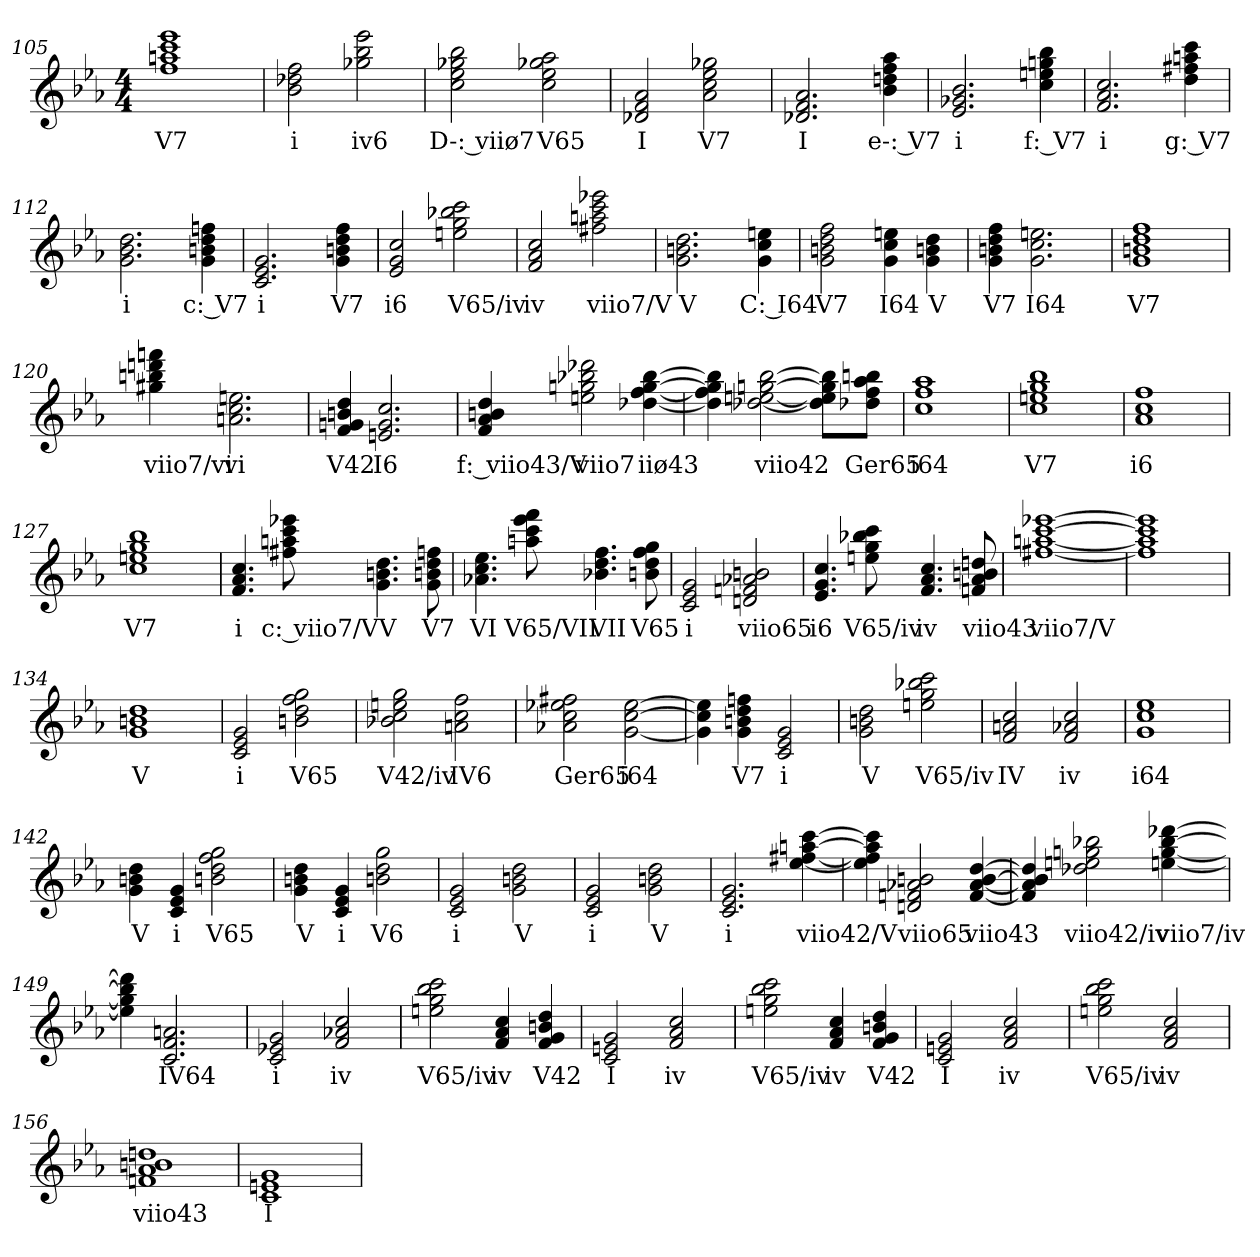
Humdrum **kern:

**kern	**text
*part1	*part1
*staff1	*staff1
*k[b-e-a-]	*
*c:	*
*M4/4	*
=105	=105
1ff 1aan 1ccc 1eee-	V7
=106	=106
2b- 2dd-X 2ff	i
2gg-X 2bb- 2eee-	iv6
=107	=107
2cc 2ee- 2gg-X 2bb-	D-: viiø7
2cc 2ee- 2gg-X 2aa-	V65
=108	=108
2d-X 2f 2a-	I
2a- 2cc 2ee- 2gg-X	V7
=109	=109
2.d-X 2.f 2.a-	I
4b- 4ddn 4ff 4aa-	e-: V7
=110	=110
2.e- 2.g-X 2.b-	i
4cc 4een 4ggn 4bb-	f: V7
=111	=111
2.f 2.a- 2.cc	i
4dd 4ff#X 4aan 4ccc	g: V7
=112	=112
2.g 2.b- 2.dd	i
4g 4bn 4dd 4ffn	c: V7
=113	=113
2.c 2.e- 2.g	i
4g 4bn 4dd 4ff	V7
=114	=114
2e- 2g 2cc	i6
2een 2gg 2bb-X 2ccc	V65/iv
=115	=115
2f 2a- 2cc	iv
2ff#X 2aan 2ccc 2eee-X	viio7/V
=116	=116
2.g 2.bn 2.dd	V
4g 4cc 4een	C: I64
=117	=117
2g 2bn 2dd 2ff	V7
4g 4cc 4een	I64
4g 4bn 4dd	V
=118	=118
4g 4bn 4dd 4ff	V7
2.g 2.cc 2.een	I64
=119	=119
1g 1bn 1dd 1ff	V7
=120	=120
4gg#X 4bbn 4dddn 4fffn	viio7/vi
2.an 2.cc 2.een	vi
=121	=121
4f 4gn 4bn 4dd	V42
2.en 2.g 2.cc	I6
=122	=122
4f 4a- 4bn 4dd	f: viio43/V
2een 2ggn 2bb-X 2ddd-X	viio7
[4dd-X [4ff [4gg [4bb-	iiø43
=123	=123
4dd-] 4ff] 4gg] 4bb-]	.
[2dd-X [2een [2ggn [2bb-	viio42
8dd-] 8ee] 8gg] 8bb-]L	.
8dd-X 8ff 8aa- 8bbnJ	Ger65
=124	=124
1cc 1ff 1aa-	i64
=125	=125
1cc 1een 1gg 1bb-	V7
=126	=126
1a- 1cc 1ff	i6
=127	=127
1cc 1een 1gg 1bb-	V7
=128	=128
4.f 4.a- 4.cc	i
8ff#X 8aan 8ccc 8eee-X	c: viio7/V
4.g 4.bn 4.dd	V
8g 8bn 8dd 8ffn	V7
=129	=129
4.a-X 4.cc 4.ee-	VI
8aan 8ccc 8eee- 8fff	V65/VII
4.b-X 4.dd 4.ff	VII
8bn 8dd 8ff 8gg	V65
=130	=130
2c 2e- 2g	i
2dn 2fn 2a-X 2bn	viio65
=131	=131
4.e- 4.g 4.cc	i6
8een 8gg 8bb-X 8ccc	V65/iv
4.f 4.a- 4.cc	iv
8fn 8a- 8bn 8ddn	viio43
=132	=132
[1ff#X [1aan [1ccc [1eee-X	viio7/V
=133	=133
1ff#] 1aa] 1ccc] 1eee-]	.
=134	=134
1g 1bn 1dd	V
=135	=135
2c 2e- 2g	i
2bn 2dd 2ff 2gg	V65
=136	=136
2b-X 2cc 2een 2gg	V42/iv
2an 2cc 2ff	IV6
=137	=137
2a-X 2cc 2ee-X 2ff#X	Ger65
[2g [2cc [2ee-	i64
=138	=138
4g] 4cc] 4ee-]	.
4g 4bn 4dd 4ffn	V7
2c 2e- 2g	i
=139	=139
2g 2bn 2dd	V
2een 2gg 2bb-X 2ccc	V65/iv
=140	=140
2f 2an 2cc	IV
2f 2a-X 2cc	iv
=141	=141
1g 1cc 1ee-	i64
=142	=142
4g 4bn 4dd	V
4c 4e- 4g	i
2bn 2dd 2ff 2gg	V65
=143	=143
4g 4bn 4dd	V
4c 4e- 4g	i
2bn 2dd 2gg	V6
=144	=144
2c 2e- 2g	i
2g 2bn 2dd	V
=145	=145
2c 2e- 2g	i
2g 2bn 2dd	V
=146	=146
2.c 2.e- 2.g	i
[4ee- [4ff#X [4aan [4ccc	viio42/V
=147	=147
4ee-] 4ff#] 4aa] 4ccc]	.
2dn 2fn 2a-X 2bn	viio65
[4f [4a- [4b [4dd	viio43
=148	=148
4f] 4a-] 4b] 4dd]	.
2dd-X 2een 2ggn 2bb-X	viio42/iv
[4een [4gg [4bb- [4ddd-X	viio7/iv
=149	=149
4ee] 4gg] 4bb-] 4ddd-]	.
2.c 2.f 2.an	IV64
=150	=150
2c 2e-X 2g	i
2f 2a-X 2cc	iv
=151	=151
2een 2gg 2bb- 2ccc	V65/iv
4f 4a- 4cc	iv
4f 4g 4bn 4dd	V42
=152	=152
2c 2en 2g	I
2f 2a- 2cc	iv
=153	=153
2een 2gg 2bb- 2ccc	V65/iv
4f 4a- 4cc	iv
4f 4g 4bn 4dd	V42
=154	=154
2c 2en 2g	I
2f 2a- 2cc	iv
=155	=155
2een 2gg 2bb- 2ccc	V65/iv
2f 2a- 2cc	iv
=156	=156
1fn 1a- 1bn 1ddn	viio43
=157	=157
1c 1en 1g	I
=	=
*-	*-
